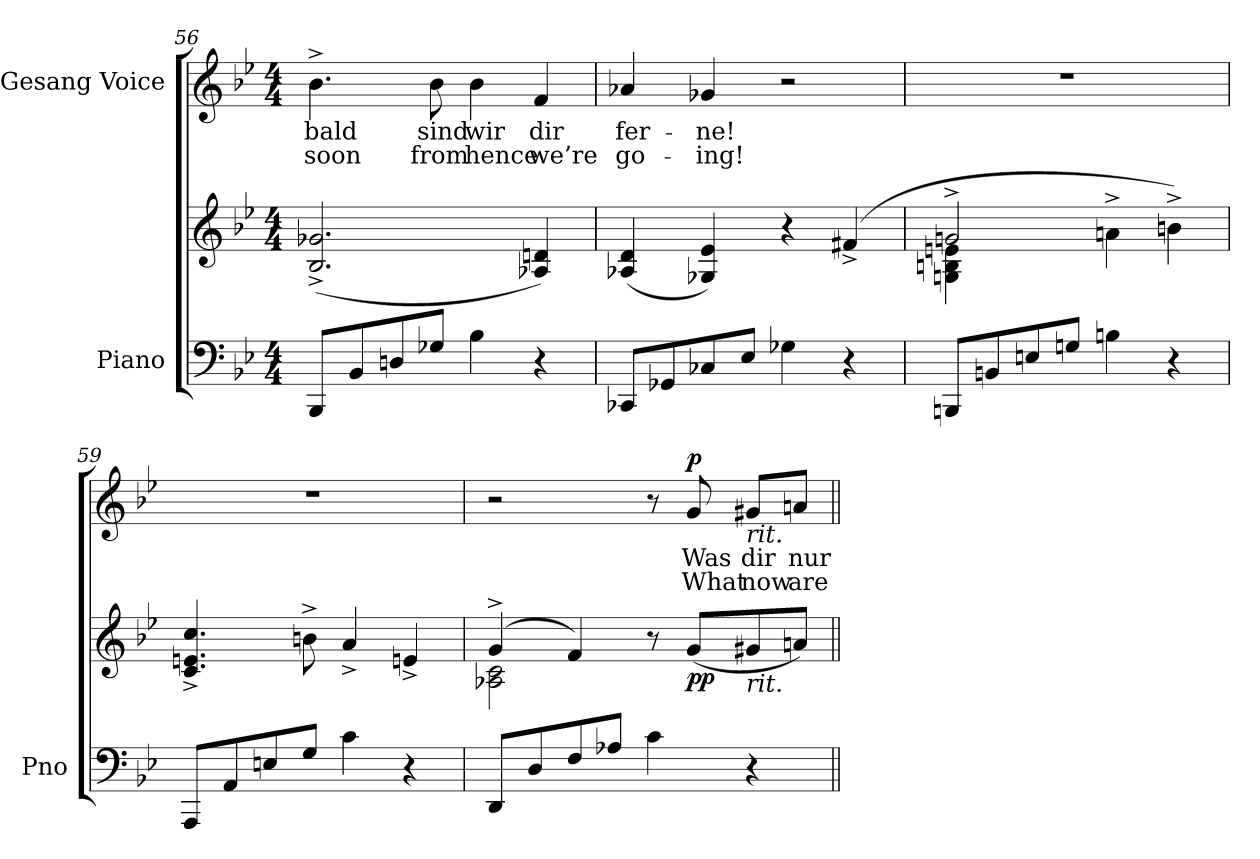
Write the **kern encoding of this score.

**kern	**kern	**dynam	**kern	**text	**text	**dynam
*part2	*part2	*part2	*part1	*part1	*part1	*part1
*staff3	*staff2	*staff2/3	*staff1	*staff1	*staff1	*staff1
*I"Piano	*	*	*I"Gesang Voice	*	*	*
*I'Pno	*	*	*	*	*	*
*clefF4	*clefG2	*	*clefG2	*	*	*
*k[b-e-]	*k[b-e-]	*	*k[b-e-]	*	*	*
*M4/4	*M4/4	*	*M4/4	*	*	*
=56	=56	=56	=56	=56	=56	=56
!	!	!	!	!LO:LY:b	!LO:LY:b	!
8BBB-/L	(>2.B-/^> 2.g-X/^>	.	4.b-^\	bald	soon	.
8BB-/	.	.	.	.	.	.
8Dn/	.	.	.	.	.	.
!	!	!	!	!LO:LY:b	!LO:LY:b	!
8G-X/J	.	.	8b-\	sind	from	.
!	!	!	!	!LO:LY:b	!LO:LY:b	!
4B-\	.	.	4b-\	wir	hence	.
!	!	!	!	!LO:LY:b	!LO:LY:b	!
4r	4A-X/ 4dn/)	.	4f/	dir	we’re	.
=57	=57	=57	=57	=57	=57	=57
!	!	!	!	!LO:LY:b	!LO:LY:b	!
8CC-X/L	(>4A-X/ 4d/	.	4a-X/	fer-	go-	.
8GG-X/	.	.	.	.	.	.
!	!	!	!	!LO:LY:b	!LO:LY:b	!
8C-X/	4G-X/ 4e-/)	.	4g-X/	-ne!	-ing!	.
8E-/J	.	.	.	.	.	.
4G-X\	4r	.	2r	.	.	.
4r	(>4f#X^>/	.	.	.	.	.
=58	=58	=58	=58	=58	=58	=58
*	*^	*	*	*	*	*
8BBBn/L	2gn^>/	4Gn\ 4Bn\ 4en\	.	1r	.	.	.
8BBn/	.	.	.	.	.	.	.
8En/	.	4ryy	.	.	.	.	.
8Gn/J	.	.	.	.	.	.	.
4Bn\	4an^>\	4ryy	.	.	.	.	.
4r	4bn^\)	4ryy	.	.	.	.	.
*	*v	*v	*	*	*	*	*
!!LO:PB:g=z
=59	=59	=59	=59	=59	=59	=59
8AAA/L	4.c/^> 4.en/^> 4.cc/^>	.	1r	.	.	.
8AA/	.	.	.	.	.	.
8En/	.	.	.	.	.	.
8G/J	8bn^\	.	.	.	.	.
4c\	4a^>/	.	.	.	.	.
4r	4en^>/	.	.	.	.	.
=60	=60	=60	=60	=60	=60	=60
*	*^	*	*	*	*	*
8DD/L	(4g^>/	2A-X\ 2c\	.	2r	.	.	.
8D/	.	.	.	.	.	.	.
8F/	4f/)	.	.	.	.	.	.
8A-X/J	.	.	.	.	.	.	.
4c\	8r	2ryy	.	8r	.	.	.
!	!	!	!LO:DY:b	!	!LO:LY:b	!LO:LY:b	!LO:DY:a
.	(<8g/L	.	pp	8g/	Was	What	p
!	!	!	!	!LO:TX:b:i:t=rit.	!	!	!
!	!LO:TX:b:i:t=rit.	!	!	!	!	!	!
!	!	!	!	!	!LO:LY:b	!LO:LY:b	!
4r	8g#X/	.	.	8g#X/L	dir	now	.
!	!	!	!	!	!LO:LY:b	!LO:LY:b	!
.	8an/J)	.	.	8an/J	nur	are	.
*	*v	*v	*	*	*	*	*
=||	=||	=||	=||	=||	=||	=||
*-	*-	*-	*-	*-	*-	*-
